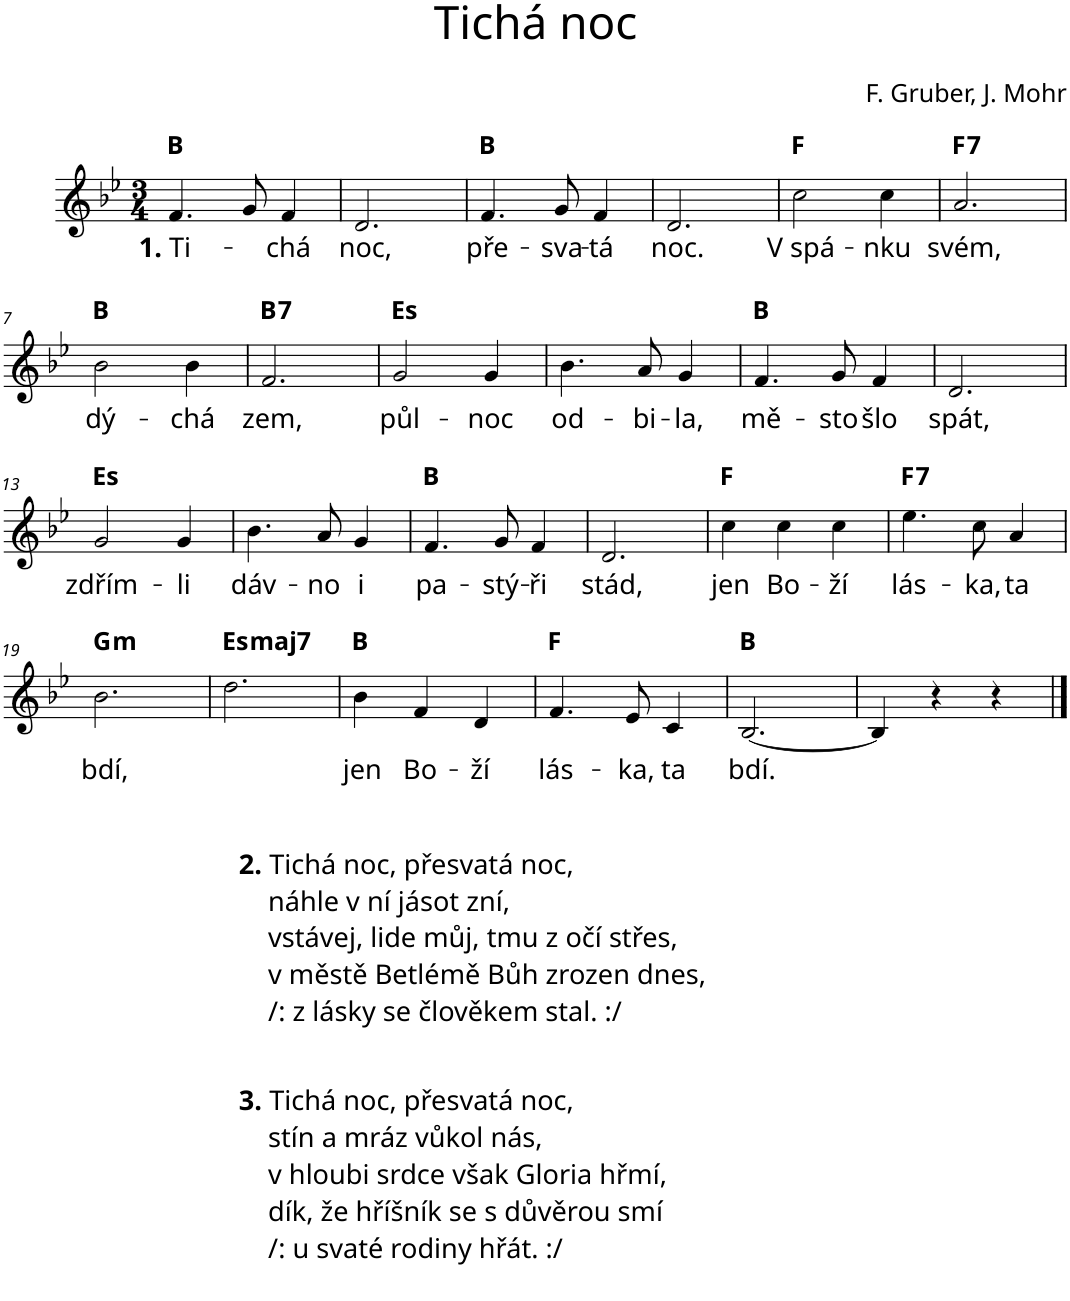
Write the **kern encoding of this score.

**kern	**text	**harte
*part1	*part1	*part1
*staff1	*staff1	*
*I"Piano	*	*
*I'Pno.	*	*
*clefG2	*	*
*k[b-e-]	*	*
*M3/4	*	*
=1	=1	=1
!	!LO:LY:b	!
4.f/	1. Ti	Bb:maj
8g/	.	.
!	!LO:LY:b	!
4f/	-chá	.
=2	=2	=2
!	!LO:LY:b	!
2.d/	noc,	.
=3	=3	=3
!	!LO:LY:b	!
4.f/	pře-	Bb:maj
!	!LO:LY:b	!
8g/	sva-	.
!	!LO:LY:b	!
4f/	-tá	.
=4	=4	=4
!	!LO:LY:b	!
2.d/	noc.	.
=5	=5	=5
!	!LO:LY:b	!
2cc\	V spá-	F:maj
!	!LO:LY:b	!
4cc\	-nku	.
=6	=6	=6
!	!LO:LY:b	!LO:H:kt=7
2.a/	svém,	F:7
!!LO:LB:g=z
=7	=7	=7
!	!LO:LY:b	!
2b-\	dý-	Bb:maj
!	!LO:LY:b	!
4b-\	-chá	.
=8	=8	=8
!	!LO:LY:b	!LO:H:kt=7
2.f/	zem,	Bb:7
=9	=9	=9
!	!LO:LY:b	!
2g/	půl-	Eb:maj
!	!LO:LY:b	!
4g/	-noc	.
=10	=10	=10
!	!LO:LY:b	!
4.b-\	od-	.
!	!LO:LY:b	!
8a/	-bi-	.
!	!LO:LY:b	!
4g/	-la,	.
=11	=11	=11
!	!LO:LY:b	!
4.f/	mě-	Bb:maj
!	!LO:LY:b	!
8g/	-sto	.
!	!LO:LY:b	!
4f/	šlo	.
=12	=12	=12
!	!LO:LY:b	!
2.d/	spát,	.
!!LO:LB:g=z
=13	=13	=13
!	!LO:LY:b	!
2g/	zdřím-	Eb:maj
!	!LO:LY:b	!
4g/	-li	.
=14	=14	=14
!	!LO:LY:b	!
4.b-\	dáv-	.
!	!LO:LY:b	!
8a/	-no	.
!	!LO:LY:b	!
4g/	i	.
=15	=15	=15
!	!LO:LY:b	!
4.f/	pa-	Bb:maj
!	!LO:LY:b	!
8g/	-stý-	.
!	!LO:LY:b	!
4f/	-ři	.
=16	=16	=16
!	!LO:LY:b	!
2.d/	stád,	.
=17	=17	=17
!	!LO:LY:b	!
4cc\	jen	F:maj
!	!LO:LY:b	!
4cc\	Bo-	.
!	!LO:LY:b	!
4cc\	-ží	.
=18	=18	=18
!	!LO:LY:b	!LO:H:kt=7
4.ee-\	lás-	F:7
!	!LO:LY:b	!
8cc\	-ka,	.
!	!LO:LY:b	!
4a/	ta	.
!!LO:LB:g=z
=19	=19	=19
!	!LO:LY:b	!LO:H:kt=m
2.b-\	bdí,	G:min
=20	=20	=20
!	!	!LO:H:kt=maj7
2.dd\	.	Eb:maj7
=21	=21	=21
!	!LO:LY:b	!
4b-\	jen	Bb:maj
!	!LO:LY:b	!
4f/	Bo-	.
!	!LO:LY:b	!
4d/	-ží	.
=22	=22	=22
!	!LO:LY:b	!
4.f/	lás-	F:maj
!	!LO:LY:b	!
8e-/	-ka,	.
!	!LO:LY:b	!
4c/	ta	.
=23	=23	=23
!	!LO:LY:b	!
[2.B-/	bdí.	Bb:maj
=24	=24	=24
4B-/]	.	.
4r	.	.
4r	.	.
==	==	==
*-	*-	*-
